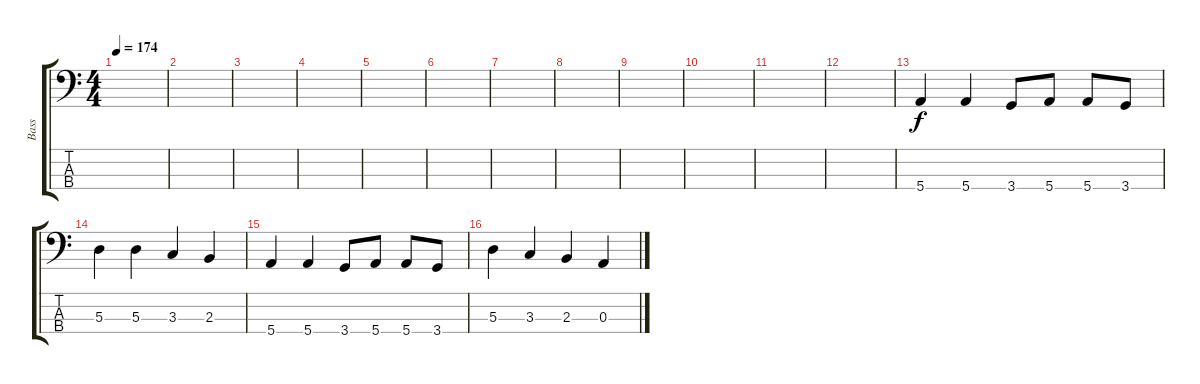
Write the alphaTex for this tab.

\track ("Bass" "Bass") {instrument electricbasspick}
\staff {score tabs}
\tuning (G2 D2 A1 E1) {hide}
\ts (4 4)
\tempo 174
\clef f4
\ks c
|
|
|
|
|
|
|
|
|
|
|
|
5.4.4 5.4.4 3.4.8 5.4.8 5.4.8 3.4.8 |
5.3.4 5.3.4 3.3.4 2.3.4 |
5.4.4 5.4.4 3.4.8 5.4.8 5.4.8 3.4.8 |
5.3.4 3.3.4 2.3.4 0.3.4
